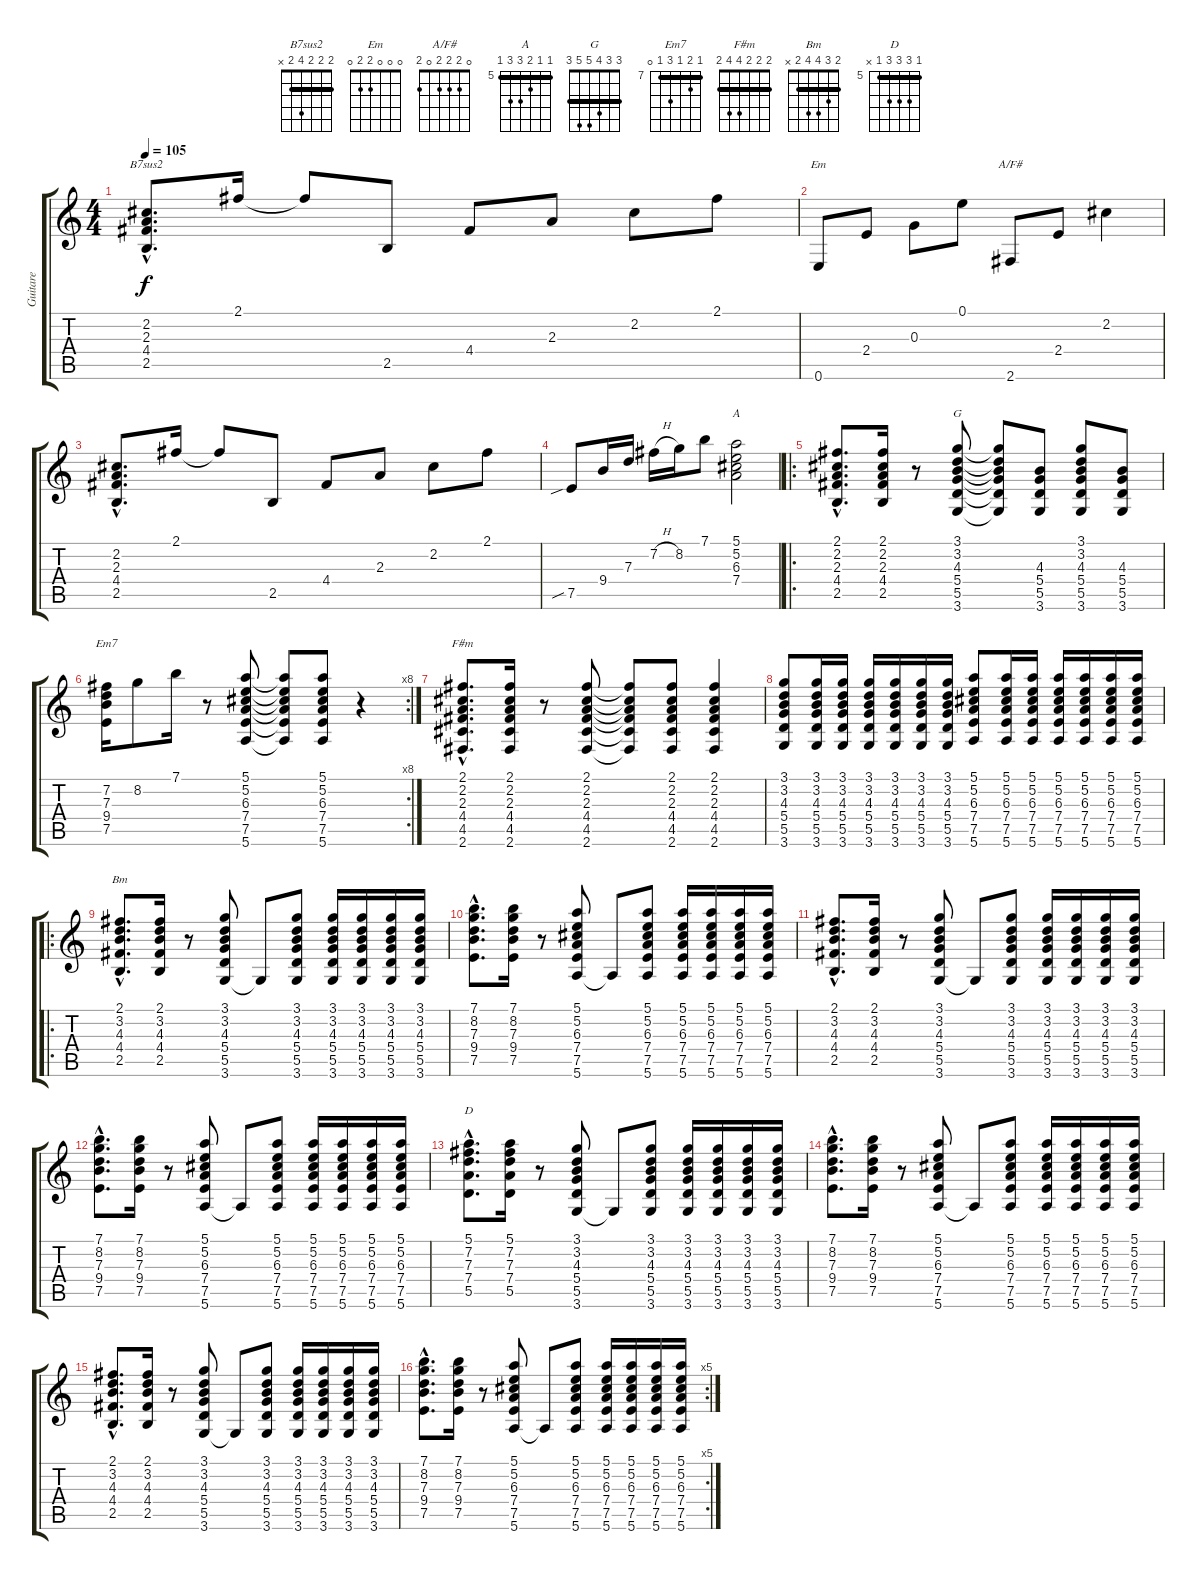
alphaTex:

\track ("Guitare" "Guitare") {instrument acousticguitarsteel}
\staff {score tabs}
\tuning (E4 B3 G3 D3 A2 E2) {hide}
\chord ("B7sus2" 2 2 2 4 2 x) {barre 2}
\chord ("Em" 0 0 0 2 2 0)
\chord ("A/F#" 0 2 2 2 0 2)
\chord ("A" 5 5 6 7 7 5) {firstfret 5 barre 5}
\chord ("G" 3 3 4 5 5 3) {barre 3}
\chord ("Em7" 7 8 7 9 7 0) {firstfret 7 barre 7}
\chord ("F#m" 2 2 2 4 4 2) {barre 2}
\chord ("Bm" 2 3 4 4 2 x) {barre 2}
\chord ("D" 5 7 7 7 5 x) {firstfret 5 barre 5}
\ts (4 4)
\tempo 105
\clef g2
\ks c
(2.2{hac} 2.3{hac} 4.4{hac} 2.5{hac}).8{d ch "B7sus2" dy f instrument acousticguitarsteel} 2.1.16 2.1{t}.8 2.5.8 4.4.8 2.3.8 2.2.8 2.1.8 |
0.6.8{ch "Em"} 2.4.8 0.3.8 0.1.8 2.6.8{ch "A/F#"} 2.4.8 2.2.4 |
(2.2{hac} 2.3{hac} 4.4{hac} 2.5{hac}).8{d} 2.1.16 2.1{t}.8 2.5.8 4.4.8 2.3.8 2.2.8 2.1.8 |
7.5{sib}.8 9.4.16 7.3.16 7.2{h}.16 8.2.16 7.1.8 (5.1 5.2 6.3 7.4).2{ch "A"} |
\ro
(2.1{hac} 2.2{hac} 2.3{hac} 4.4{hac} 2.5{hac}).8{d} (2.1 2.2 2.3 4.4 2.5).16 r.8 (3.1 3.2 4.3 5.4 5.5 3.6).8{ch "G"} (3.1{t} 3.2{t} 4.3{t} 5.4{t} 5.5{t} 3.6{t}).8 (4.3 5.4 5.5 3.6).8 (3.1 3.2 4.3 5.4 5.5 3.6).8 (4.3 5.4 5.5 3.6).8 |
\rc 8
(7.2 7.3 9.4 7.5).16{ch "Em7"} 8.2.8 7.1.16 r.8 (5.1 5.2 6.3 7.4 7.5 5.6).8 (5.1{t} 5.2{t} 6.3{t} 7.4{t} 7.5{t} 5.6{t}).8 (5.1 5.2 6.3 7.4 7.5 5.6).8 r.4 |
(2.1{hac} 2.2{hac} 2.3{hac} 4.4{hac} 4.5{hac} 2.6{hac}).8{d ch "F#m"} (2.1 2.2 2.3 4.4 4.5 2.6).16 r.8 (2.1 2.2 2.3 4.4 4.5 2.6).8 (2.1{t} 2.2{t} 2.3{t} 4.4{t} 4.5{t} 2.6{t}).8 (2.1 2.2 2.3 4.4 4.5 2.6).8 (2.1 2.2 2.3 4.4 4.5 2.6).4 |
(3.1 3.2 4.3 5.4 5.5 3.6).8 (3.1 3.2 4.3 5.4 5.5 3.6).16 (3.1 3.2 4.3 5.4 5.5 3.6).16 (3.1 3.2 4.3 5.4 5.5 3.6).16 (3.1 3.2 4.3 5.4 5.5 3.6).16 (3.1 3.2 4.3 5.4 5.5 3.6).16 (3.1 3.2 4.3 5.4 5.5 3.6).16 (5.1 5.2 6.3 7.4 7.5 5.6).8 (5.1 5.2 6.3 7.4 7.5 5.6).16 (5.1 5.2 6.3 7.4 7.5 5.6).16 (5.1 5.2 6.3 7.4 7.5 5.6).16 (5.1 5.2 6.3 7.4 7.5 5.6).16 (5.1 5.2 6.3 7.4 7.5 5.6).16 (5.1 5.2 6.3 7.4 7.5 5.6).16 |
\ro
(2.1{hac} 3.2{hac} 4.3{hac} 4.4{hac} 2.5{hac}).8{d ch "Bm"} (2.1 3.2 4.3 4.4 2.5).16 r.8 (3.1 3.2 4.3 5.4 5.5 3.6).8 3.6{t}.8 (3.1 3.2 4.3 5.4 5.5 3.6).8 (3.1 3.2 4.3 5.4 5.5 3.6).16 (3.1 3.2 4.3 5.4 5.5 3.6).16 (3.1 3.2 4.3 5.4 5.5 3.6).16 (3.1 3.2 4.3 5.4 5.5 3.6).16 |
(7.1{hac} 8.2{hac} 7.3{hac} 9.4{hac} 7.5{hac}).8{d} (7.1 8.2 7.3 9.4 7.5).16 r.8 (5.1 5.2 6.3 7.4 7.5 5.6).8 5.6{t}.8 (5.1 5.2 6.3 7.4 7.5 5.6).8 (5.1 5.2 6.3 7.4 7.5 5.6).16 (5.1 5.2 6.3 7.4 7.5 5.6).16 (5.1 5.2 6.3 7.4 7.5 5.6).16 (5.1 5.2 6.3 7.4 7.5 5.6).16 |
(2.1{hac} 3.2{hac} 4.3{hac} 4.4{hac} 2.5{hac}).8{d} (2.1 3.2 4.3 4.4 2.5).16 r.8 (3.1 3.2 4.3 5.4 5.5 3.6).8 3.6{t}.8 (3.1 3.2 4.3 5.4 5.5 3.6).8 (3.1 3.2 4.3 5.4 5.5 3.6).16 (3.1 3.2 4.3 5.4 5.5 3.6).16 (3.1 3.2 4.3 5.4 5.5 3.6).16 (3.1 3.2 4.3 5.4 5.5 3.6).16 |
(7.1{hac} 8.2{hac} 7.3{hac} 9.4{hac} 7.5{hac}).8{d} (7.1 8.2 7.3 9.4 7.5).16 r.8 (5.1 5.2 6.3 7.4 7.5 5.6).8 5.6{t}.8 (5.1 5.2 6.3 7.4 7.5 5.6).8 (5.1 5.2 6.3 7.4 7.5 5.6).16 (5.1 5.2 6.3 7.4 7.5 5.6).16 (5.1 5.2 6.3 7.4 7.5 5.6).16 (5.1 5.2 6.3 7.4 7.5 5.6).16 |
(5.1{hac} 7.2{hac} 7.3{hac} 7.4{hac} 5.5{hac}).8{d ch "D"} (5.1 7.2 7.3 7.4 5.5).16 r.8 (3.1 3.2 4.3 5.4 5.5 3.6).8 3.6{t}.8 (3.1 3.2 4.3 5.4 5.5 3.6).8 (3.1 3.2 4.3 5.4 5.5 3.6).16 (3.1 3.2 4.3 5.4 5.5 3.6).16 (3.1 3.2 4.3 5.4 5.5 3.6).16 (3.1 3.2 4.3 5.4 5.5 3.6).16 |
(7.1{hac} 8.2{hac} 7.3{hac} 9.4{hac} 7.5{hac}).8{d} (7.1 8.2 7.3 9.4 7.5).16 r.8 (5.1 5.2 6.3 7.4 7.5 5.6).8 5.6{t}.8 (5.1 5.2 6.3 7.4 7.5 5.6).8 (5.1 5.2 6.3 7.4 7.5 5.6).16 (5.1 5.2 6.3 7.4 7.5 5.6).16 (5.1 5.2 6.3 7.4 7.5 5.6).16 (5.1 5.2 6.3 7.4 7.5 5.6).16 |
(2.1{hac} 3.2{hac} 4.3{hac} 4.4{hac} 2.5{hac}).8{d} (2.1 3.2 4.3 4.4 2.5).16 r.8 (3.1 3.2 4.3 5.4 5.5 3.6).8 3.6{t}.8 (3.1 3.2 4.3 5.4 5.5 3.6).8 (3.1 3.2 4.3 5.4 5.5 3.6).16 (3.1 3.2 4.3 5.4 5.5 3.6).16 (3.1 3.2 4.3 5.4 5.5 3.6).16 (3.1 3.2 4.3 5.4 5.5 3.6).16 |
\rc 5
(7.1{hac} 8.2{hac} 7.3{hac} 9.4{hac} 7.5{hac}).8{d} (7.1 8.2 7.3 9.4 7.5).16 r.8 (5.1 5.2 6.3 7.4 7.5 5.6).8 5.6{t}.8 (5.1 5.2 6.3 7.4 7.5 5.6).8 (5.1 5.2 6.3 7.4 7.5 5.6).16 (5.1 5.2 6.3 7.4 7.5 5.6).16 (5.1 5.2 6.3 7.4 7.5 5.6).16 (5.1 5.2 6.3 7.4 7.5 5.6).16
